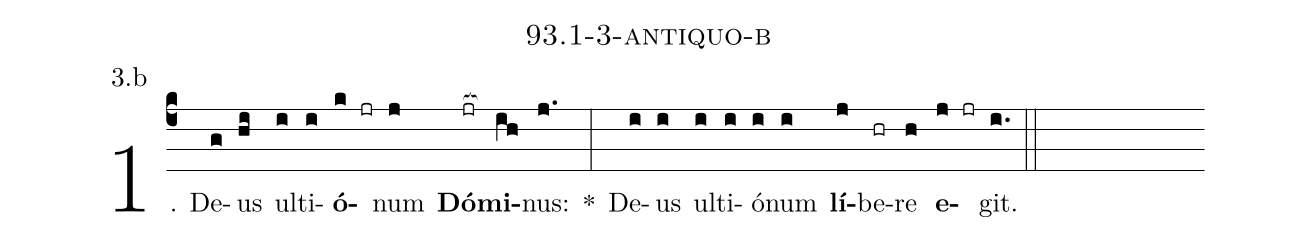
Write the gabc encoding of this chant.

name: 93.1-3-antiquo-b;
annotation: 3.b;
%%
(c4)1. De(g)us(hi) ul(i)ti(i)<b>ó</b>(k jr)num(j) <b>Dó</b>(jr[ocb:1{])<b>mi</b>(ih[ocb:0}])nus:(j.) *(:) De(i)us(i) ul(i)ti(i)ó(i)num(i) <b>lí</b>(j)be(hr)re(h) <b>e</b>(j jr)git.(i.) (::)


%E(i) u(i) o(j) u(h) a(j) e.(i.) (::)
